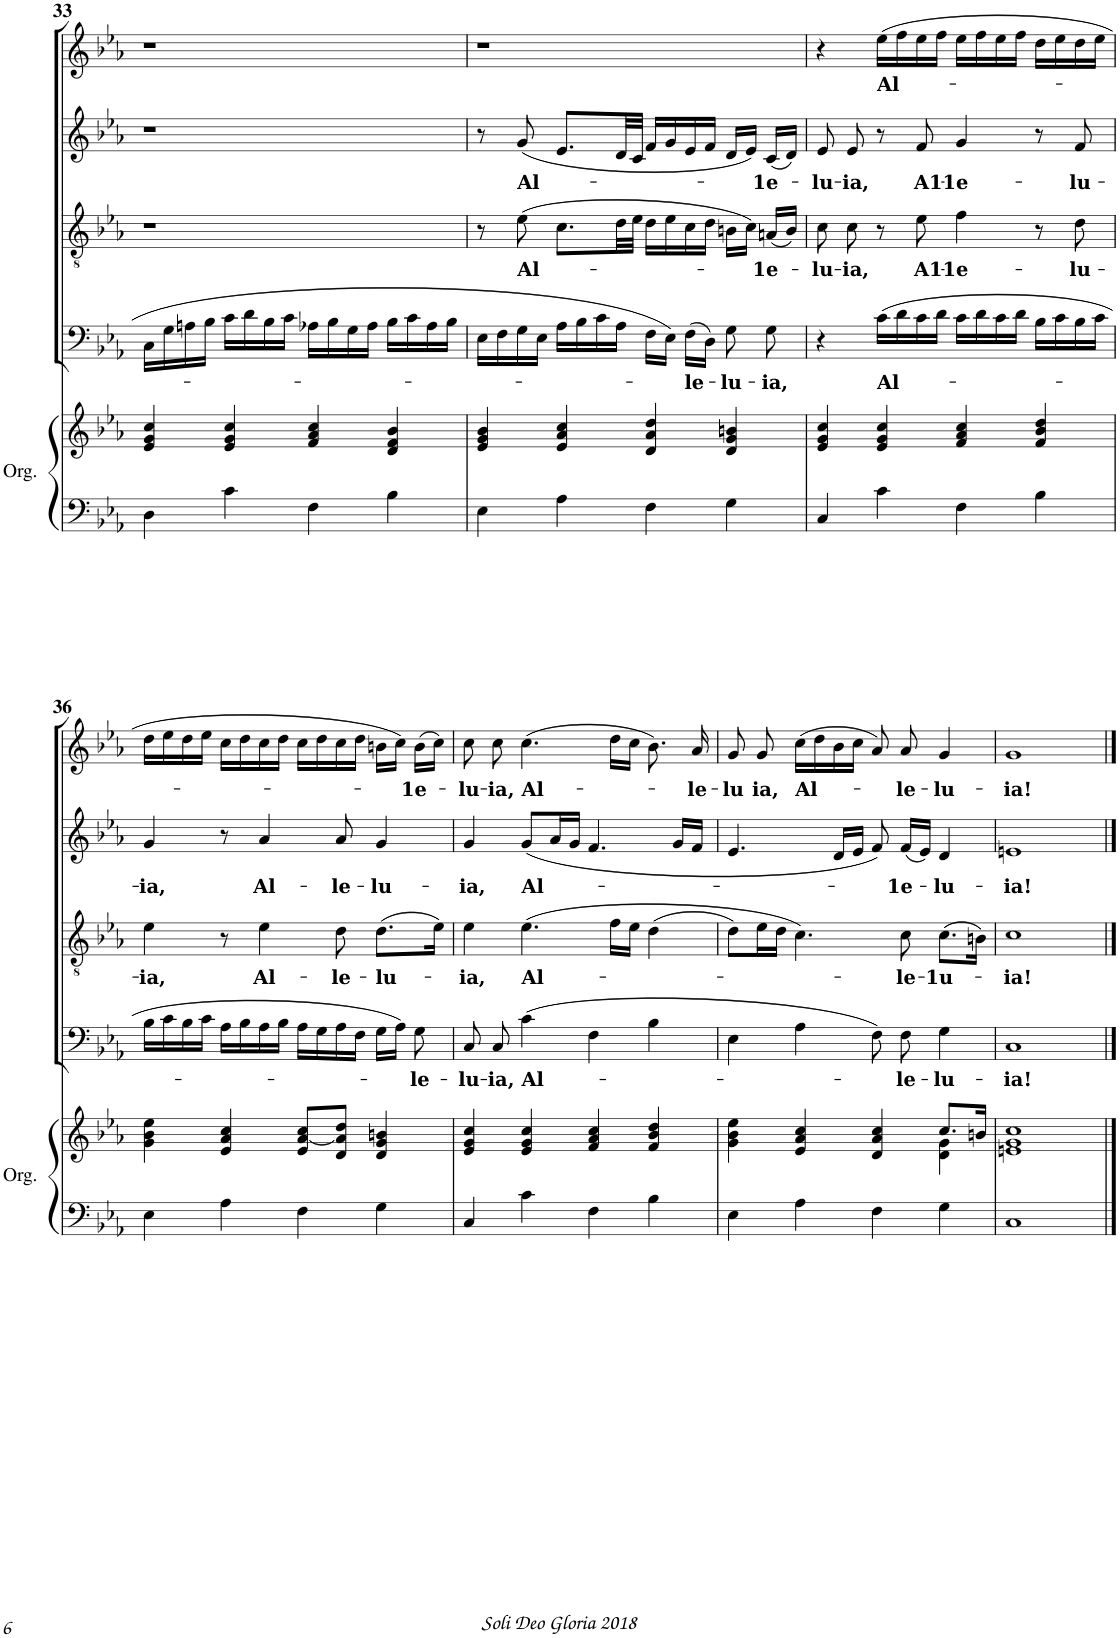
**kern	**kern	**kern	**text	**kern	**text	**kern	**text	**kern	**text
*part5	*part5	*part4	*part4	*part3	*part3	*part2	*part2	*part1	*part1
*staff6	*staff5	*staff4	*staff4	*staff3	*staff3	*staff2	*staff2	*staff1	*staff1
*I"Orgue à tuyaux	*	*I"Basse	*	*I"Ténor	*	*I"Alto	*	*I"Sop.	*
*I'Org.	*	*	*	*	*	*	*	*	*
!!LO:PB:g=z
*clefF4	*clefG2	*clefF4	*	*clefGv2	*	*clefG2	*	*clefG2	*
*k[b-e-a-]	*k[b-e-a-]	*k[b-e-a-]	*	*k[b-e-a-]	*	*k[b-e-a-]	*	*k[b-e-a-]	*
*M4/4	*M4/4	*M4/4	*	*M4/4	*	*M4/4	*	*M4/4	*
*met(c)	*met(c)	*met(c)	*	*met(c)	*	*met(c)	*	*met(c)	*
=33	=33	=33	=33	=33	=33	=33	=33	=33	=33
4D\	4e-/ 4g/ 4cc/	16C\LL	.	1r	.	1r	.	1r	.
.	.	16G\	.	.	.	.	.	.	.
.	.	16An\	.	.	.	.	.	.	.
.	.	16B-\JJ	.	.	.	.	.	.	.
4c\	4e-/ 4g/ 4cc/	16c\LL	.	.	.	.	.	.	.
.	.	16d\	.	.	.	.	.	.	.
.	.	16B-\	.	.	.	.	.	.	.
.	.	16c\JJ	.	.	.	.	.	.	.
4F\	4f/ 4a-/ 4cc/	16A-X\LL	.	.	.	.	.	.	.
.	.	16B-\	.	.	.	.	.	.	.
.	.	16G\	.	.	.	.	.	.	.
.	.	16A-\JJ	.	.	.	.	.	.	.
4B-\	4d/ 4f/ 4b-/	16B-\LL	.	.	.	.	.	.	.
.	.	16c\	.	.	.	.	.	.	.
.	.	16A-\	.	.	.	.	.	.	.
.	.	16B-\JJ	.	.	.	.	.	.	.
=34	=34	=34	=34	=34	=34	=34	=34	=34	=34
4E-\	4e-/ 4g/ 4b-/	16E-\LL	.	8r	.	8r	.	1r	.
.	.	16F\	.	.	.	.	.	.	.
!	!	!	!	!	!LO:LY:b	!	!LO:LY:b	!	!
.	.	16G\	.	(8e-\	Al-	(8g/	Al-	.	.
.	.	16E-\JJ	.	.	.	.	.	.	.
4A-\	4e-/ 4a-/ 4cc/	16A-\LL	.	8.c\L	.	8.e-/L	.	.	.
.	.	16B-\	.	.	.	.	.	.	.
.	.	16c\	.	.	.	.	.	.	.
.	.	16A-\JJ	.	32d\LL	.	32d/LL	.	.	.
.	.	.	.	32e-\JJJ	.	32c/JJJ	.	.	.
4F\	4d/ 4a-/ 4dd/	16F\LL	.	16d\LL	.	16f/LL	.	.	.
.	.	16E-\JJ	.	16e-\	.	16g/	.	.	.
!	!	!	!LO:LY:b	!	!	!	!	!	!
.	.	(16F\LL	-le-	16c\	.	16e-/	.	.	.
.	.	16D\JJ)	.	16d\JJ	.	16f/JJ	.	.	.
!	!	!	!LO:LY:b	!	!	!	!	!	!
4G\	4d/ 4g/ 4bn/	8G\	-lu-	16Bn\LL	.	16d/LL	.	.	.
.	.	.	.	16c\JJ)	.	16e-/JJ)	.	.	.
!	!	!	!LO:LY:b	!	!LO:LY:b	!	!LO:LY:b	!	!
.	.	8G\	-ia,	(16An/LL	-1e-	(16c/LL	-1e-	.	.
.	.	.	.	16B/JJ)	.	16d/JJ)	.	.	.
=35	=35	=35	=35	=35	=35	=35	=35	=35	=35
!	!	!	!	!	!LO:LY:b	!	!LO:LY:b	!	!
4C/	4e-/ 4g/ 4cc/	4r	.	8c\	-lu-	8e-/	-lu-	4r	.
!	!	!	!	!	!LO:LY:b	!	!LO:LY:b	!	!
.	.	.	.	8c\	-ia,	8e-/	-ia,	.	.
!	!	!	!LO:LY:b	!	!	!	!	!	!LO:LY:b
4c\	4e-/ 4g/ 4cc/	(16c\LL	Al-	8r	.	8r	.	(16ee-\LL	Al-
.	.	16d\	.	.	.	.	.	16ff\	.
!	!	!	!	!	!LO:LY:b	!	!LO:LY:b	!	!
.	.	16c\	.	8e-\	A1-	8f/	A1-	16ee-\	.
.	.	16d\JJ	.	.	.	.	.	16ff\JJ	.
!	!	!	!	!	!LO:LY:b	!	!LO:LY:b	!	!
4F\	4f/ 4a-/ 4cc/	16c\LL	.	4f\	-1e-	4g/	-1e-	16ee-\LL	.
.	.	16d\	.	.	.	.	.	16ff\	.
.	.	16c\	.	.	.	.	.	16ee-\	.
.	.	16d\JJ	.	.	.	.	.	16ff\JJ	.
4B-\	4f/ 4b-/ 4dd/	16B-\LL	.	8r	.	8r	.	16dd\LL	.
.	.	16c\	.	.	.	.	.	16ee-\	.
!	!	!	!	!	!LO:LY:b	!	!LO:LY:b	!	!
.	.	16B-\	.	8d\	-lu-	8f/	-lu-	16dd\	.
.	.	16c\JJ	.	.	.	.	.	16ee-\JJ	.
!!LO:LB:g=z
=36	=36	=36	=36	=36	=36	=36	=36	=36	=36
!	!	!	!	!	!LO:LY:b	!	!LO:LY:b	!	!
4E-\	4g\ 4b-\ 4ee-\	16B-\LL	.	4e-\	-ia,	4g/	-ia,	16dd\LL	.
.	.	16c\	.	.	.	.	.	16ee-\	.
.	.	16B-\	.	.	.	.	.	16dd\	.
.	.	16c\JJ	.	.	.	.	.	16ee-\JJ	.
4A-\	4e-/ 4a-/ 4cc/	16A-\LL	.	8r	.	8r	.	16cc\LL	.
.	.	16B-\	.	.	.	.	.	16dd\	.
!	!	!	!	!	!LO:LY:b	!	!LO:LY:b	!	!
.	.	16A-\	.	4e-\	Al-	4a-/	Al-	16cc\	.
.	.	16B-\JJ	.	.	.	.	.	16dd\JJ	.
4F\	8e-/ [8a-/ 8cc/L	16A-\LL	.	.	.	.	.	16cc\LL	.
.	.	16G\	.	.	.	.	.	16dd\	.
!	!	!	!	!	!LO:LY:b	!	!LO:LY:b	!	!
.	8d/ 8a-/] 8dd/J	16A-\	.	8d\	-le-	8a-/	-le-	16cc\	.
.	.	16F\JJ	.	.	.	.	.	16dd\JJ	.
!	!	!	!	!	!LO:LY:b	!	!LO:LY:b	!	!
4G\	4d/ 4g/ 4bn/	16G\LL	.	(8.d\L	-lu-	4g/	-lu-	16bn\LL	.
.	.	16A-\JJ)	.	.	.	.	.	16cc\JJ)	.
!	!	!	!LO:LY:b	!	!	!	!	!	!LO:LY:b
.	.	8G\	-le-	.	.	.	.	(16b\LL	-1e-
.	.	.	.	16e-\Jk)	.	.	.	16cc\JJ)	.
=37	=37	=37	=37	=37	=37	=37	=37	=37	=37
!	!	!	!LO:LY:b	!	!LO:LY:b	!	!LO:LY:b	!	!LO:LY:b
4C/	4e-/ 4g/ 4cc/	8C/	-lu-	4e-\	-ia,	4g/	-ia,	8cc\	-lu-
!	!	!	!LO:LY:b	!	!	!	!	!	!LO:LY:b
.	.	8C/	-ia,	.	.	.	.	8cc\	-ia,
!	!	!	!LO:LY:b	!	!LO:LY:b	!	!LO:LY:b	!	!LO:LY:b
4c\	4e-/ 4g/ 4cc/	(4c\	Al-	(4.e-\	Al-	(8g/L	Al-	(4.cc\	Al-
.	.	.	.	.	.	16a-/L	.	.	.
.	.	.	.	.	.	16g/JJ	.	.	.
4F\	4f/ 4a-/ 4cc/	4F\	.	.	.	4.f/	.	.	.
.	.	.	.	16f\LL	.	.	.	16dd\LL	.
.	.	.	.	16e-\JJ	.	.	.	16cc\JJ	.
4B-\	4f/ 4b-/ 4dd/	4B-\	.	(4d\	.	.	.	8.b-\)	.
.	.	.	.	.	.	16g/LL	.	.	.
!	!	!	!	!	!	!	!	!	!LO:LY:b
.	.	.	.	.	.	16f/JJ	.	16a-/	-le-
=38	=38	=38	=38	=38	=38	=38	=38	=38	=38
*	*^	*	*	*	*	*	*	*	*
!	!	!	!	!	!	!	!	!	!	!LO:LY:b
4E-\	4g\ 4b-\ 4ee-\	2.ryy	4E-\	.	8d\L)	.	4.e-/	.	8g/	-lu
!	!	!	!	!	!	!	!	!	!	!LO:LY:b
.	.	.	.	.	16e-\L	.	.	.	8g/	-ia,
.	.	.	.	.	16d\JJ	.	.	.	.	.
!	!	!	!	!	!	!	!	!	!	!LO:LY:b
4A-\	4e-/ 4a-/ 4cc/	.	4A-\	.	4.c\)	.	.	.	(16cc\LL	Al-
.	.	.	.	.	.	.	.	.	16dd\	.
.	.	.	.	.	.	.	16d/LL	.	16b-\	.
.	.	.	.	.	.	.	16e-/JJ	.	16cc\JJ	.
4F\	4d/ 4a-/ 4cc/	.	8F\)	.	.	.	8f/)	.	8a-/)	.
!	!	!	!	!LO:LY:b	!	!LO:LY:b	!	!LO:LY:b	!	!LO:LY:b
.	.	.	8F\	-le-	8c\	-le-	(16f/LL	-1e-	8a-/	-le-
.	.	.	.	.	.	.	16e-/JJ)	.	.	.
!	!	!	!	!LO:LY:b	!	!LO:LY:b	!	!LO:LY:b	!	!LO:LY:b
4G\	8.cc/L	4d\ 4g\	4G\	-lu-	(8.c\L	-1u-	4d/	-lu-	4g/	-lu-
.	16bn/Jk	.	.	.	16Bn\Jk)	.	.	.	.	.
*	*v	*v	*	*	*	*	*	*	*	*
=39	=39	=39	=39	=39	=39	=39	=39	=39	=39
!	!	!	!LO:LY:b	!	!LO:LY:b	!	!LO:LY:b	!	!LO:LY:b
1C	1en 1g 1cc	1C	-ia!	1c	-ia!	1en	-ia!	1g	-ia!
==	==	==	==	==	==	==	==	==	==
*-	*-	*-	*-	*-	*-	*-	*-	*-	*-
